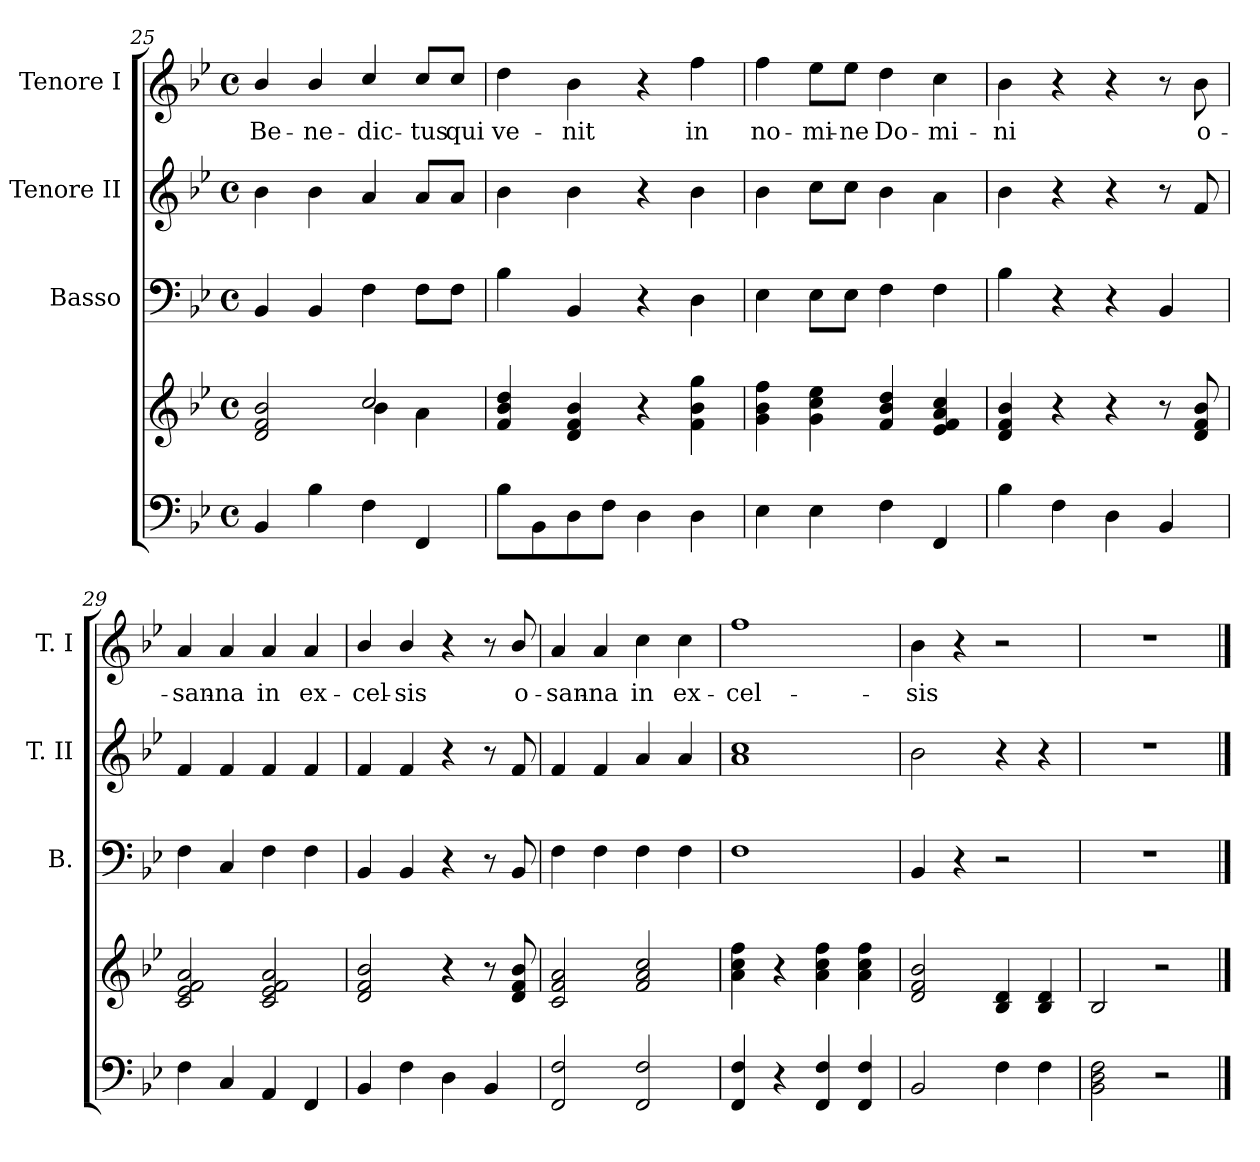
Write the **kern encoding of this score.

**kern	**kern	**kern	**kern	**kern	**text
*part5	*part4	*part3	*part2	*part1	*part1
*staff5	*staff4	*staff3	*staff2	*staff1	*staff1
*	*	*I"Basso	*I"Tenore II	*I"Tenore I	*
*	*	*I'B.	*I'T. II	*I'T. I	*
*clefF4	*clefG2	*clefF4	*clefG2	*clefG2	*
*k[b-e-]	*k[b-e-]	*k[b-e-]	*k[b-e-]	*k[b-e-]	*
*B-:	*B-:	*B-:	*B-:	*B-:	*
*M4/4	*M4/4	*M4/4	*M4/4	*M4/4	*
*met(c)	*met(c)	*met(c)	*met(c)	*met(c)	*
=25	=25	=25	=25	=25	=25
*	*^	*	*	*	*
4BB-/	2d/ 2f/ 2b-/	2ryy	4BB-/	4b-\	4b-/	Be-
4B-\	.	.	4BB-/	4b-\	4b-/	-ne-
4F\	2cc/	4b-\	4F\	4a/	4cc/	-dic-
4FF/	.	4a\	8F\L	8a/L	8cc/L	-tus
.	.	.	8F\J	8a/J	8cc/J	qui
*	*v	*v	*	*	*	*
=26	=26	=26	=26	=26	=26
8B-\L	4f/ 4b-/ 4dd/	4B-\	4b-\	4dd\	ve-
8BB-\	.	.	.	.	.
8D\	4d/ 4f/ 4b-/	4BB-/	4b-\	4b-\	-nit
8F\J	.	.	.	.	.
4D\	4r	4r	4r	4r	.
4D\	4f\ 4b-\ 4gg\	4D\	4b-\	4ff\	in
=27	=27	=27	=27	=27	=27
4E-\	4g\ 4b-\ 4ff\	4E-\	4b-\	4ff\	no-
4E-\	4g\ 4cc\ 4ee-\	8E-\L	8cc\L	8ee-\L	-mi-
.	.	8E-\J	8cc\J	8ee-\J	-ne
4F\	4f/ 4b-/ 4dd/	4F\	4b-\	4dd\	Do-
4FF/	4e-/ 4f/ 4a/ 4cc/	4F\	4a\	4cc\	-mi-
=28	=28	=28	=28	=28	=28
4B-\	4d/ 4f/ 4b-/	4B-\	4b-\	4b-\	-ni
4F\	4r	4r	4r	4r	.
4D\	4r	4r	4r	4r	.
4BB-/	8r	4BB-/	8r	8r	.
.	8d/ 8f/ 8b-/	.	8f/	8b-\	o-
=29	=29	=29	=29	=29	=29
4F\	2c/ 2e-/ 2f/ 2a/	4F\	4f/	4a/	-san-
4C/	.	4C/	4f/	4a/	-na
4AA/	2c/ 2e-/ 2f/ 2a/	4F\	4f/	4a/	in
4FF/	.	4F\	4f/	4a/	ex-
=30	=30	=30	=30	=30	=30
4BB-/	2d/ 2f/ 2b-/	4BB-/	4f/	4b-/	-cel-
4F\	.	4BB-/	4f/	4b-/	-sis
4D\	4r	4r	4r	4r	.
4BB-/	8r	8r	8r	8r	.
.	8d/ 8f/ 8b-/	8BB-/	8f/	8b-/	o-
=31	=31	=31	=31	=31	=31
2FF/ 2F/	2c/ 2f/ 2a/	4F\	4f/	4a/	-san-
.	.	4F\	4f/	4a/	-na
2FF/ 2F/	2f/ 2a/ 2cc/	4F\	4a/	4cc\	in
.	.	4F\	4a/	4cc\	ex-
=32	=32	=32	=32	=32	=32
4FF/ 4F/	4a\ 4cc\ 4ff\	1F\	1a/ 1cc/	1ff\	-cel-
4r	4r	.	.	.	.
4FF/ 4F/	4a\ 4cc\ 4ff\	.	.	.	.
4FF/ 4F/	4a\ 4cc\ 4ff\	.	.	.	.
=33	=33	=33	=33	=33	=33
2BB-/	2d/ 2f/ 2b-/	4BB-/	2b-\	4b-\	-sis
.	.	4r	.	4r	.
4F\	4B-/ 4d/	2r	4r	2r	.
4F\	4B-/ 4d/	.	4r	.	.
=34	=34	=34	=34	=34	=34
2BB-\ 2D\ 2F\	2B-/	1r	1r	1r	.
2r	2r	.	.	.	.
==	==	==	==	==	==
*-	*-	*-	*-	*-	*-
